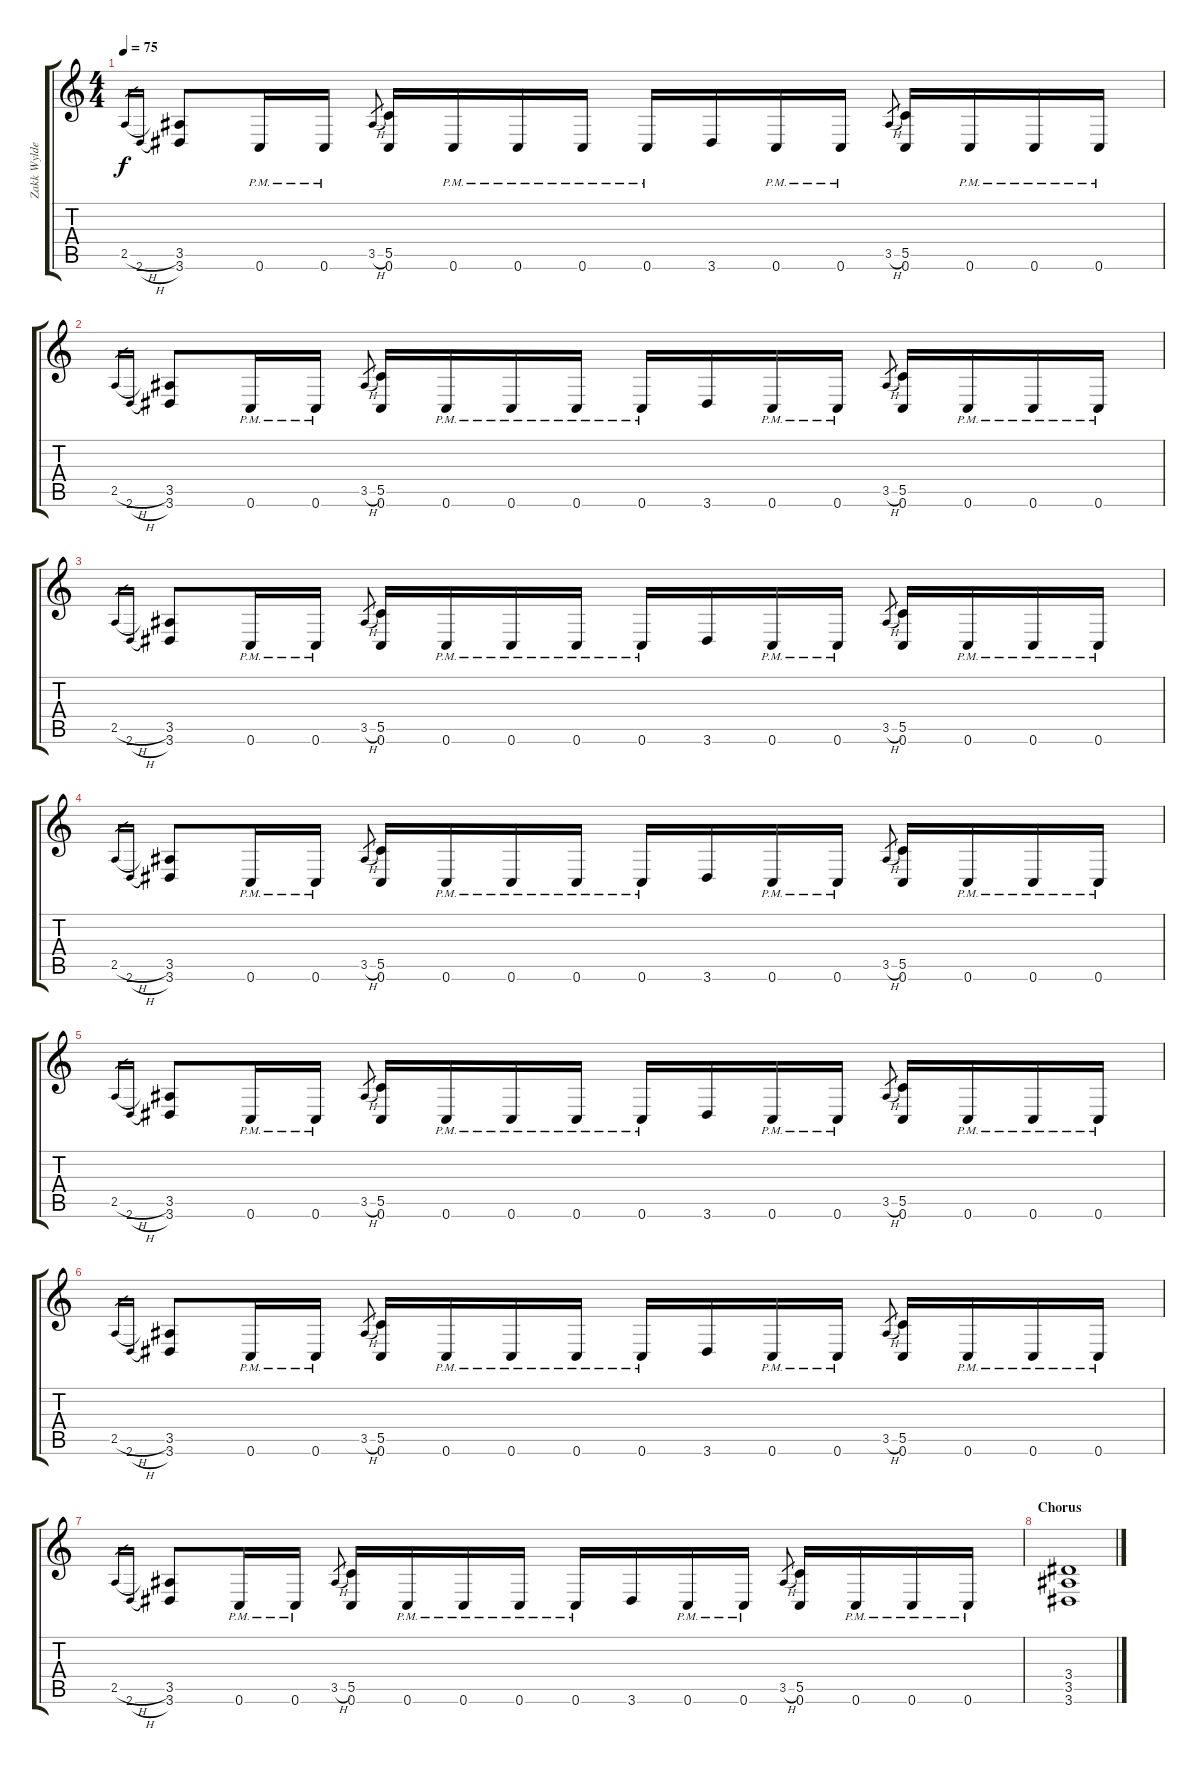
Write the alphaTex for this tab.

\track ("Zakk Wylde (Rhythm Guitar)" "Zakk Wylde") {instrument distortionguitar}
\staff {score tabs}
\tuning (D4 A3 F3 C3 G2 C2) {hide}
\ts (4 4)
\tempo 75
\clef g2
\ks c
2.5{h}.16{gr dy f} 2.6{h}.16{gr} (3.5 3.6).8 0.6{pm}.16 0.6{pm}.16 3.5{h}.8{gr} (5.5 0.6).16 0.6{pm}.16 0.6{pm}.16 0.6{pm}.16 0.6{pm}.16 3.6.16 0.6{pm}.16 0.6{pm}.16 3.5{h}.8{gr} (5.5 0.6).16 0.6{pm}.16 0.6{pm}.16 0.6{pm}.16 |
2.5{h}.16{gr} 2.6{h}.16{gr} (3.5 3.6).8 0.6{pm}.16 0.6{pm}.16 3.5{h}.8{gr} (5.5 0.6).16 0.6{pm}.16 0.6{pm}.16 0.6{pm}.16 0.6{pm}.16 3.6.16 0.6{pm}.16 0.6{pm}.16 3.5{h}.8{gr} (5.5 0.6).16 0.6{pm}.16 0.6{pm}.16 0.6{pm}.16 |
2.5{h}.16{gr} 2.6{h}.16{gr} (3.5 3.6).8 0.6{pm}.16 0.6{pm}.16 3.5{h}.8{gr} (5.5 0.6).16 0.6{pm}.16 0.6{pm}.16 0.6{pm}.16 0.6{pm}.16 3.6.16 0.6{pm}.16 0.6{pm}.16 3.5{h}.8{gr} (5.5 0.6).16 0.6{pm}.16 0.6{pm}.16 0.6{pm}.16 |
2.5{h}.16{gr} 2.6{h}.16{gr} (3.5 3.6).8 0.6{pm}.16 0.6{pm}.16 3.5{h}.8{gr} (5.5 0.6).16 0.6{pm}.16 0.6{pm}.16 0.6{pm}.16 0.6{pm}.16 3.6.16 0.6{pm}.16 0.6{pm}.16 3.5{h}.8{gr} (5.5 0.6).16 0.6{pm}.16 0.6{pm}.16 0.6{pm}.16 |
2.5{h}.16{gr} 2.6{h}.16{gr} (3.5 3.6).8 0.6{pm}.16 0.6{pm}.16 3.5{h}.8{gr} (5.5 0.6).16 0.6{pm}.16 0.6{pm}.16 0.6{pm}.16 0.6{pm}.16 3.6.16 0.6{pm}.16 0.6{pm}.16 3.5{h}.8{gr} (5.5 0.6).16 0.6{pm}.16 0.6{pm}.16 0.6{pm}.16 |
2.5{h}.16{gr} 2.6{h}.16{gr} (3.5 3.6).8 0.6{pm}.16 0.6{pm}.16 3.5{h}.8{gr} (5.5 0.6).16 0.6{pm}.16 0.6{pm}.16 0.6{pm}.16 0.6{pm}.16 3.6.16 0.6{pm}.16 0.6{pm}.16 3.5{h}.8{gr} (5.5 0.6).16 0.6{pm}.16 0.6{pm}.16 0.6{pm}.16 |
2.5{h}.16{gr} 2.6{h}.16{gr} (3.5 3.6).8 0.6{pm}.16 0.6{pm}.16 3.5{h}.8{gr} (5.5 0.6).16 0.6{pm}.16 0.6{pm}.16 0.6{pm}.16 0.6{pm}.16 3.6.16 0.6{pm}.16 0.6{pm}.16 3.5{h}.8{gr} (5.5 0.6).16 0.6{pm}.16 0.6{pm}.16 0.6{pm}.16 |
\section ("" "Chorus")
(3.4 3.5 3.6).1
